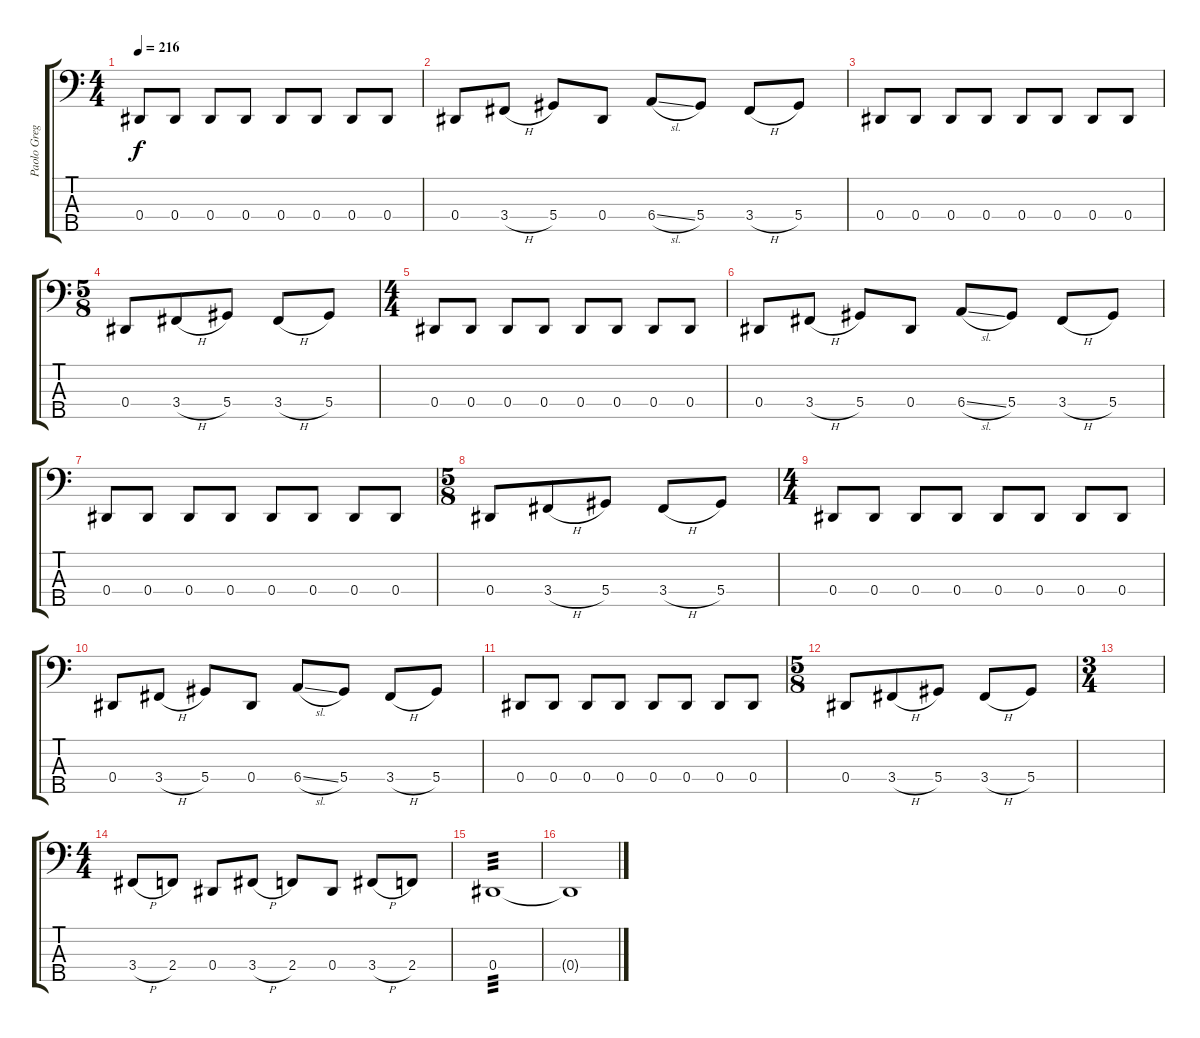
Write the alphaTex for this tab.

\track ("Paolo Gregoletto (Bass Guitar)" "Paolo Greg") {instrument electricbasspick}
\staff {score tabs}
\tuning (Gb2 Db2 Ab1 Eb1 Bb0) {hide}
\ts (4 4)
\tempo 216
\clef f4
\ks c
0.4.8{dy f} 0.4.8 0.4.8 0.4.8 0.4.8 0.4.8 0.4.8 0.4.8 |
0.4.8 3.4{h}.8 5.4.8 0.4.8 6.4{sl}.8 5.4.8 3.4{h}.8 5.4.8 |
0.4.8 0.4.8 0.4.8 0.4.8 0.4.8 0.4.8 0.4.8 0.4.8 |
\ts (5 8)
0.4.8 3.4{h}.8 5.4.8 3.4{h}.8 5.4.8 |
\ts (4 4)
0.4.8 0.4.8 0.4.8 0.4.8 0.4.8 0.4.8 0.4.8 0.4.8 |
0.4.8 3.4{h}.8 5.4.8 0.4.8 6.4{sl}.8 5.4.8 3.4{h}.8 5.4.8 |
0.4.8 0.4.8 0.4.8 0.4.8 0.4.8 0.4.8 0.4.8 0.4.8 |
\ts (5 8)
0.4.8 3.4{h}.8 5.4.8 3.4{h}.8 5.4.8 |
\ts (4 4)
0.4.8 0.4.8 0.4.8 0.4.8 0.4.8 0.4.8 0.4.8 0.4.8 |
0.4.8 3.4{h}.8 5.4.8 0.4.8 6.4{sl}.8 5.4.8 3.4{h}.8 5.4.8 |
0.4.8 0.4.8 0.4.8 0.4.8 0.4.8 0.4.8 0.4.8 0.4.8 |
\ts (5 8)
0.4.8 3.4{h}.8 5.4.8 3.4{h}.8 5.4.8 |
\ts (3 4)
|
\ts (4 4)
3.4{h}.8 2.4.8 0.4.8 3.4{h}.8 2.4.8 0.4.8 3.4{h}.8 2.4.8 |
0.4.1{tp 3} |
0.4{t}.1
